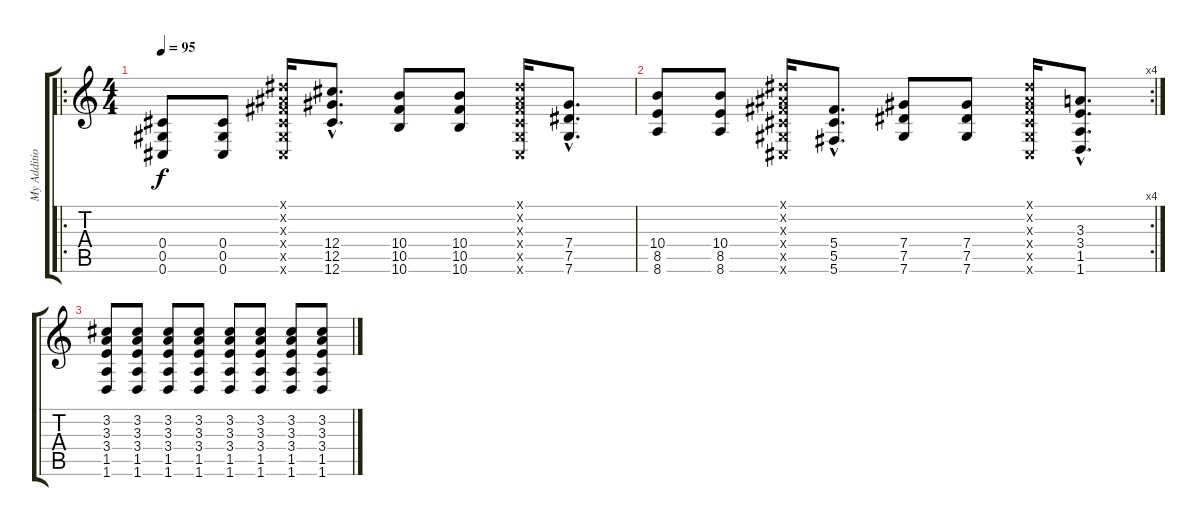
\track ("My Additions" "My Additio") {instrument overdrivenguitar}
\staff {score tabs}
\tuning (Eb4 Bb3 Gb3 Db3 Ab2 Db2) {hide}
\ro
\ts (4 4)
\tempo 95
\clef g2
\ks c
(0.4 0.5 0.6).8{dy f} (0.4 0.5 0.6).8 (0.1{x} 0.2{x} 0.3{x} 0.4{x} 0.5{x} 0.6{x}).16 (12.4{hac} 12.5{hac} 12.6{hac}).8{d} (10.4 10.5 10.6).8 (10.4 10.5 10.6).8 (0.1{x} 0.2{x} 0.3{x} 0.4{x} 0.5{x} 0.6{x}).16 (7.4{hac} 7.5{hac} 7.6{hac}).8{d} |
\rc 4
(10.4 8.5 8.6).8 (10.4 8.5 8.6).8 (0.1{x} 0.2{x} 0.3{x} 0.4{x} 0.5{x} 0.6{x}).16 (5.4{hac} 5.5{hac} 5.6{hac}).8{d} (7.4 7.5 7.6).8 (7.4 7.5 7.6).8 (0.1{x} 0.2{x} 0.3{x} 0.4{x} 0.5{x} 0.6{x}).16 (3.3{hac} 3.4{hac} 1.5{hac} 1.6{hac}).8{d} |
(3.2 3.3 3.4 1.5 1.6).8 (3.2 3.3 3.4 1.5 1.6).8 (3.2 3.3 3.4 1.5 1.6).8 (3.2 3.3 3.4 1.5 1.6).8 (3.2 3.3 3.4 1.5 1.6).8 (3.2 3.3 3.4 1.5 1.6).8 (3.2 3.3 3.4 1.5 1.6).8 (3.2 3.3 3.4 1.5 1.6).8
